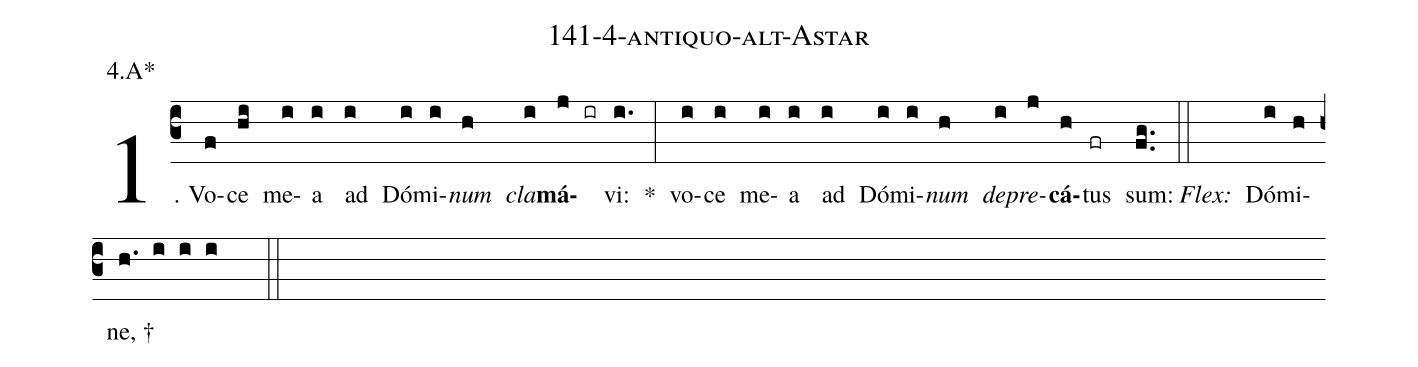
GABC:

name: 141-4-antiquo-alt-Astar;
annotation: 4.A*;
%%
(c3)1. Vo(f)ce(hi) me(i)a(i) ad(i) Dó(i)mi(i)<i>num</i>(h) <i>cla</i>(i)<b>má</b>(j ir)vi:(i.) *(:) vo(i)ce(i) me(i)a(i) ad(i) Dó(i)mi(i)<i>num</i>(h) <i>de</i>(i)<i>pre</i>(j)<b>cá</b>(h)tus(fr) sum:(fg..) (::)
<i>Flex:</i>()  Dó(i)mi(h)ne, †(h. i i i  ::)
